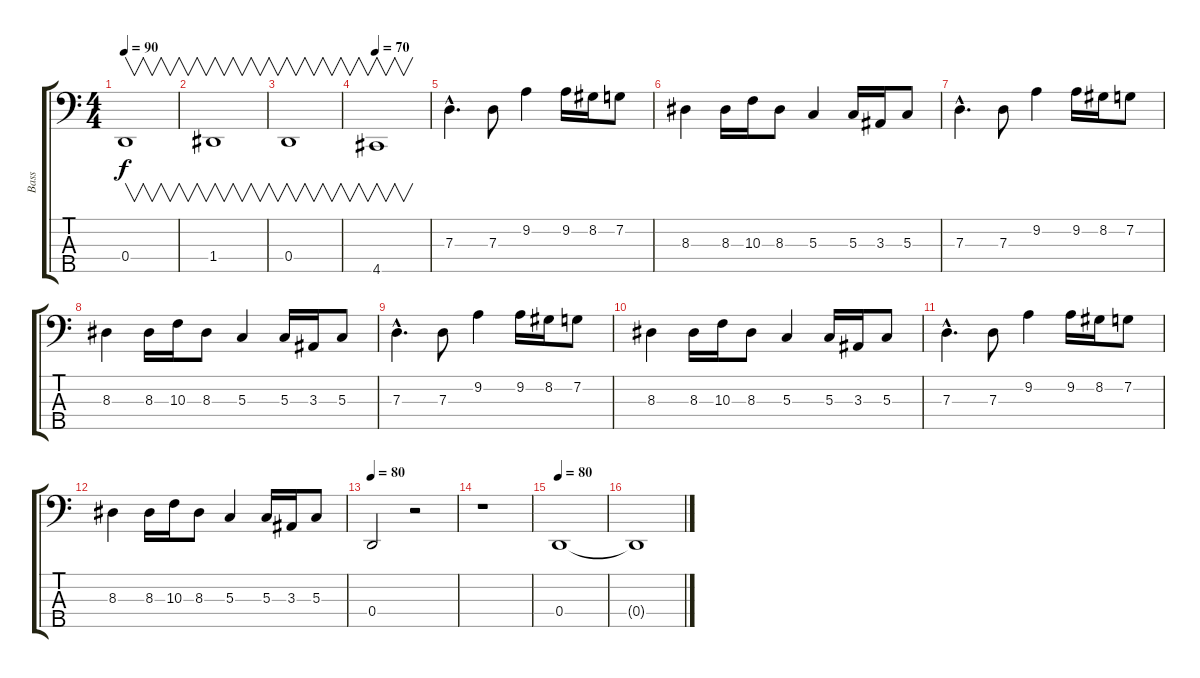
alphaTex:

\track ("Bass" "Bass") {instrument electricbassfinger}
\staff {score tabs}
\tuning (F2 C2 G1 D1 A0) {hide}
\ts (4 4)
\tempo 90
\clef f4
\ks c
0.4.1{v dy f} |
1.4.1{v} |
0.4.1{v} |
\tempo 70
4.5.1{v} |
7.3{hac}.4{d} 7.3.8 9.2.4 9.2.16 8.2.16 7.2.8 |
8.3.4 8.3.16 10.3.16 8.3.8 5.3.4 5.3.16 3.3.16 5.3.8 |
7.3{hac}.4{d} 7.3.8 9.2.4 9.2.16 8.2.16 7.2.8 |
8.3.4 8.3.16 10.3.16 8.3.8 5.3.4 5.3.16 3.3.16 5.3.8 |
7.3{hac}.4{d} 7.3.8 9.2.4 9.2.16 8.2.16 7.2.8 |
8.3.4 8.3.16 10.3.16 8.3.8 5.3.4 5.3.16 3.3.16 5.3.8 |
7.3{hac}.4{d} 7.3.8 9.2.4 9.2.16 8.2.16 7.2.8 |
8.3.4 8.3.16 10.3.16 8.3.8 5.3.4 5.3.16 3.3.16 5.3.8 |
\tempo 80
0.4.2 r.2 |
r.1 |
\tempo 80
0.4.1 |
0.4{t}.1
